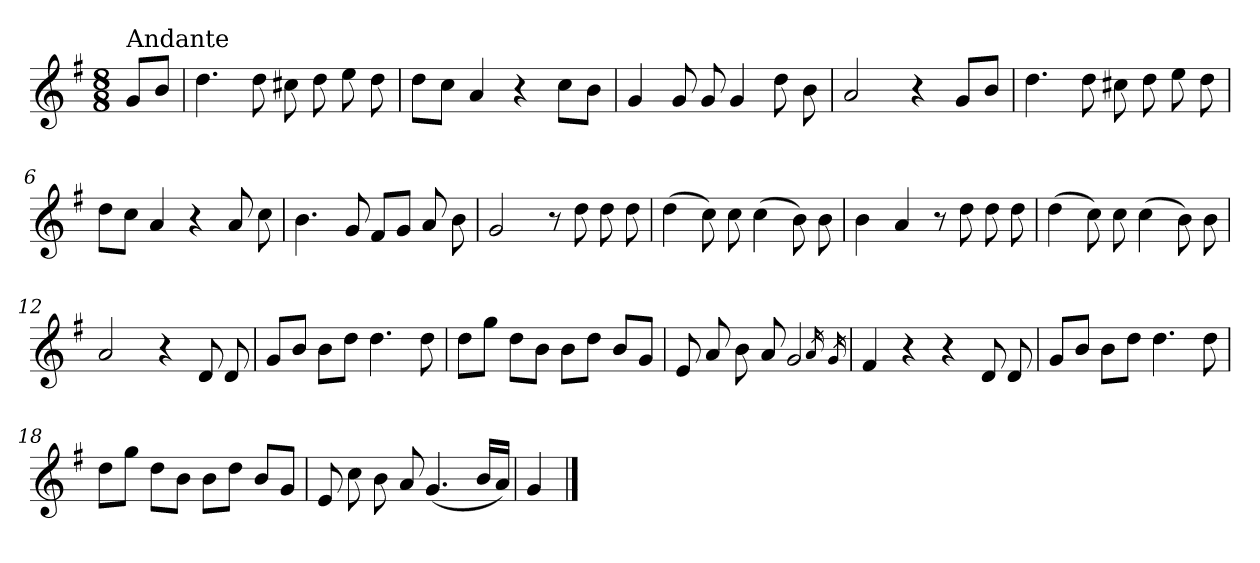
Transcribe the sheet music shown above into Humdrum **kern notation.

**kern
*part1
*staff1
*clefG2
*k[f#]
*e:
*M8/8
=
!LO:TX:a:t=Andante
8g/L
8b/J
=1
4.dd\
8dd\
8cc#X\
8dd\
8ee\
8dd\
=2
8dd\L
8cc\J
4a/
4r
8cc\L
8b\J
=3
4g/
8g/
8g/
4g/
8dd\
8b\
=4
2a/
4r
8g/L
8b/J
!!LO:LB:g=z
=5
4.dd\
8dd\
8cc#X\
8dd\
8ee\
8dd\
=6
8dd\L
8cc\J
4a/
4r
8a/
8cc\
=7
4.b\
8g/
8f#/L
8g/J
8a/
8b\
=8
2g/
8r
8dd\
8dd\
8dd\
=9
(>4dd\
8cc\)
8cc\
(>4cc\
8b\)
8b\
!!LO:LB:g=z
=10
4b\
4a/
8r
8dd\
8dd\
8dd\
=11
(>4dd\
8cc\)
8cc\
(>4cc\
8b\)
8b\
=12
2a/
4r
8d/
8d/
=13
8g/L
8b/J
8b\L
8dd\J
4.dd\
8dd\
=14
8dd\L
8gg\J
8dd\L
8b\J
8b\L
8dd\J
8b/L
8g/J
!!LO:LB:g=z
=15
8e/
8a/
8b\
8a/
2g/
16qa/
16qg/
=16
4f#/
4r
4r
8d/
8d/
=17
8g/L
8b/J
8b\L
8dd\J
4.dd\
8dd\
=18
8dd\L
8gg\J
8dd\L
8b\J
8b\L
8dd\J
8b/L
8g/J
=19
8e/
8cc\
8b\
8a/
(<4.g/
16b/LL
16a/JJ)
!!LO:LB:g=z
=20
4g/
==
*-
